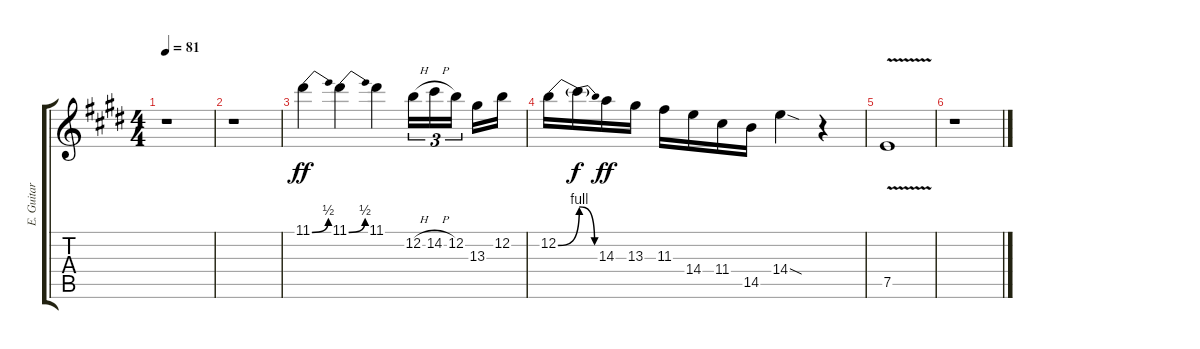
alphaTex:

\track ("E. Guitar III" "E. Guitar ") {instrument overdrivenguitar}
\staff {score tabs}
\tuning (E4 B3 G3 D3 A2 E2) {hide}
\ts (4 4)
\tempo 81
\clef g2
\ks e
r.1{dy fff} |
r.1 |
11.1{be (bend 0 0 60 2)}.4{dy ff} 11.1{be (bend 0 0 60 2)}.4 11.1.4 12.2{h}.16{tu (3 2)} 14.2{h}.16{tu (3 2)} 12.2.16{tu (3 2) beam splitsecondary} 13.3.16 12.2.16 |
12.2{be (bend 0 0 60 4)}.16 12.2{be (release 0 4 60 0) t}.16{dy f} 14.3.16{dy ff} 13.3.16 11.3.16 14.4.16 11.4.16 14.5.16 14.4{sod}.4 r.4 |
7.5{v}.1 |
r.1
